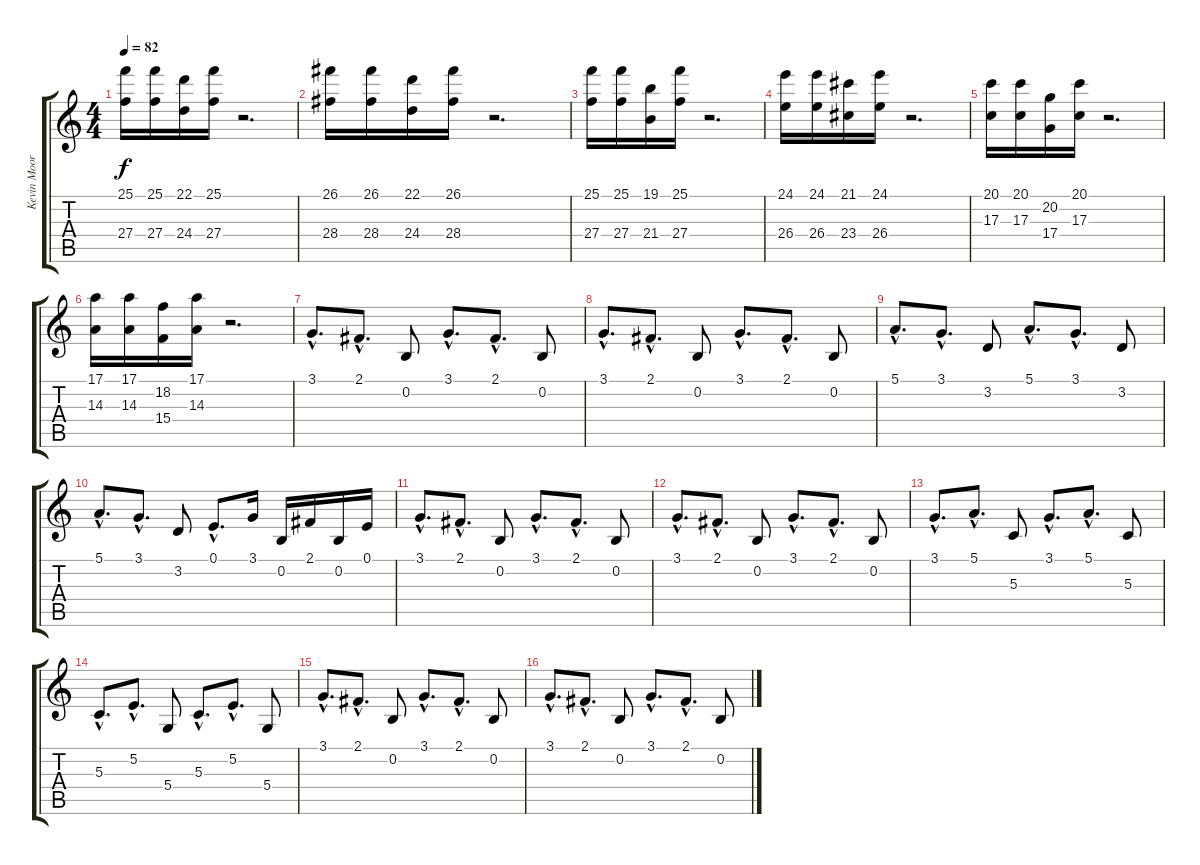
\track ("Kevin Moore" "Kevin Moor") {instrument stringensemble1}
\staff {score tabs}
\tuning (E4 B3 G3 D3 A2 E2) {hide}
\ts (4 4)
\tempo 82
\clef g2
\ks c
(25.1 27.4).16{dy f} (25.1 27.4).16 (22.1 24.4).16 (25.1 27.4).16 r.2{d} |
(26.1 28.4).16 (26.1 28.4).16 (22.1 24.4).16 (26.1 28.4).16 r.2{d} |
(25.1 27.4).16 (25.1 27.4).16 (19.1 21.4).16 (25.1 27.4).16 r.2{d} |
(24.1 26.4).16 (24.1 26.4).16 (21.1 23.4).16 (24.1 26.4).16 r.2{d} |
(20.1 17.3).16 (20.1 17.3).16 (20.2 17.4).16 (20.1 17.3).16 r.2{d} |
(17.1 14.3).16 (17.1 14.3).16 (18.2 15.4).16 (17.1 14.3).16 r.2{d} |
3.1{hac}.8{d instrument brightacousticpiano} 2.1{hac}.8{d} 0.2.8 3.1{hac}.8{d} 2.1{hac}.8{d} 0.2.8 |
3.1{hac}.8{d} 2.1{hac}.8{d} 0.2.8 3.1{hac}.8{d} 2.1{hac}.8{d} 0.2.8 |
5.1{hac}.8{d} 3.1{hac}.8{d} 3.2.8 5.1{hac}.8{d} 3.1{hac}.8{d} 3.2.8 |
5.1{hac}.8{d} 3.1{hac}.8{d} 3.2.8 0.1{hac}.8{d} 3.1.16 0.2.16 2.1.16 0.2.16 0.1.16 |
3.1{hac}.8{d} 2.1{hac}.8{d} 0.2.8 3.1{hac}.8{d} 2.1{hac}.8{d} 0.2.8 |
3.1{hac}.8{d} 2.1{hac}.8{d} 0.2.8 3.1{hac}.8{d} 2.1{hac}.8{d} 0.2.8 |
3.1{hac}.8{d} 5.1{hac}.8{d} 5.3.8 3.1{hac}.8{d} 5.1{hac}.8{d} 5.3.8 |
5.3{hac}.8{d} 5.2{hac}.8{d} 5.4.8 5.3{hac}.8{d} 5.2{hac}.8{d} 5.4.8 |
3.1{hac}.8{d} 2.1{hac}.8{d} 0.2.8 3.1{hac}.8{d} 2.1{hac}.8{d} 0.2.8 |
3.1{hac}.8{d} 2.1{hac}.8{d} 0.2.8 3.1{hac}.8{d} 2.1{hac}.8{d} 0.2.8
